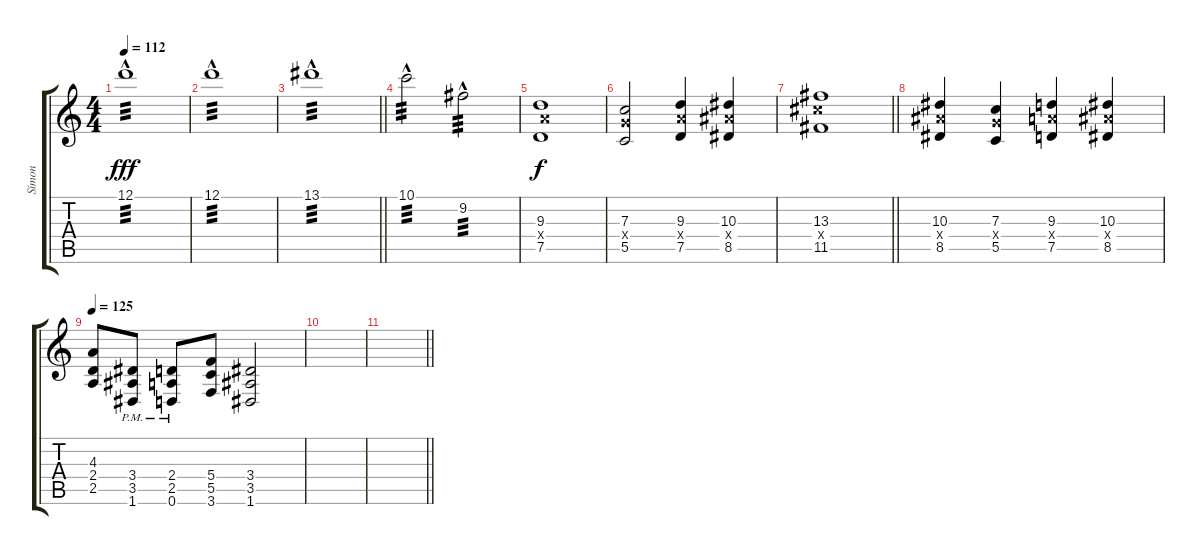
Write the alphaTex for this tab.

\track ("Símon" "Símon") {instrument distortionguitar}
\staff {score tabs}
\tuning (D4 A3 F3 C3 G2 D2) {hide}
\ts (4 4)
\tempo 112
\clef g2
\ks c
12.1{hac}.1{tp 3 dy fff} |
12.1{hac}.1{tp 3} |
\barLineRight lightlight
13.1{hac}.1{tp 3} |
10.1{hac}.2{tp 3} 9.2{hac}.2{tp 3} |
(9.3 9.4{x} 7.5).1{dy f} |
(7.3 7.4{x} 5.5).2 (9.3 9.4{x} 7.5).4 (10.3 10.4{x} 8.5).4 |
\barLineRight lightlight
(13.3 13.4{x} 11.5).1 |
(10.3 10.4{x} 8.5).4 (7.3 7.4{x} 5.5).4 (9.3 9.4{x} 7.5).4 (10.3 10.4{x} 8.5).4 |
\tempo 125
(4.3 2.4 2.5).8 (3.4{pm} 3.5{pm} 1.6{pm}).8 (2.4{pm} 2.5{pm} 0.6{pm}).8 (5.4 5.5 3.6).8 (3.4 3.5 1.6).2 |
|
\barLineRight lightlight
